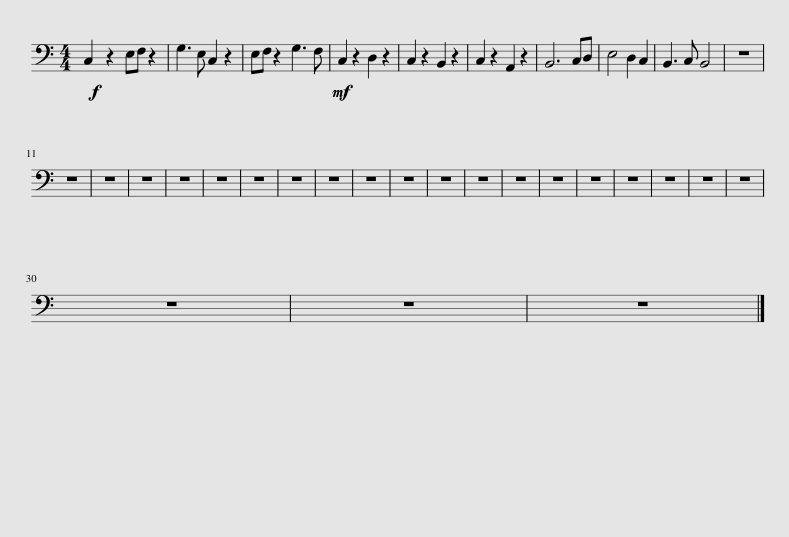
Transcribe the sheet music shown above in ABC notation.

X:1
L:1/8
M:4/4
I:linebreak $
K:C
V:1 bass
V:1
 C,2 z2 E,F, z2!f! | G,3 E, C,2 z2 | E,F, z2 G,3 F, |!mf! C,2 z2 D,2 z2 | C,2 z2 B,,2 z2 | %5
 C,2 z2 A,,2 z2 | B,,6 C,D, | E,4 D,2 C,2 | B,,3 C, B,,4 | z8 |$ %10
 z8 | z8 | z8 | z8 | z8 | %15
 z8 | z8 | z8 | z8 | z8 | %20
 z8 | z8 | z8 | z8 | z8 | %25
 z8 | z8 | z8 | z8 |$ z8 | %30
 z8 | z8 |] %32
